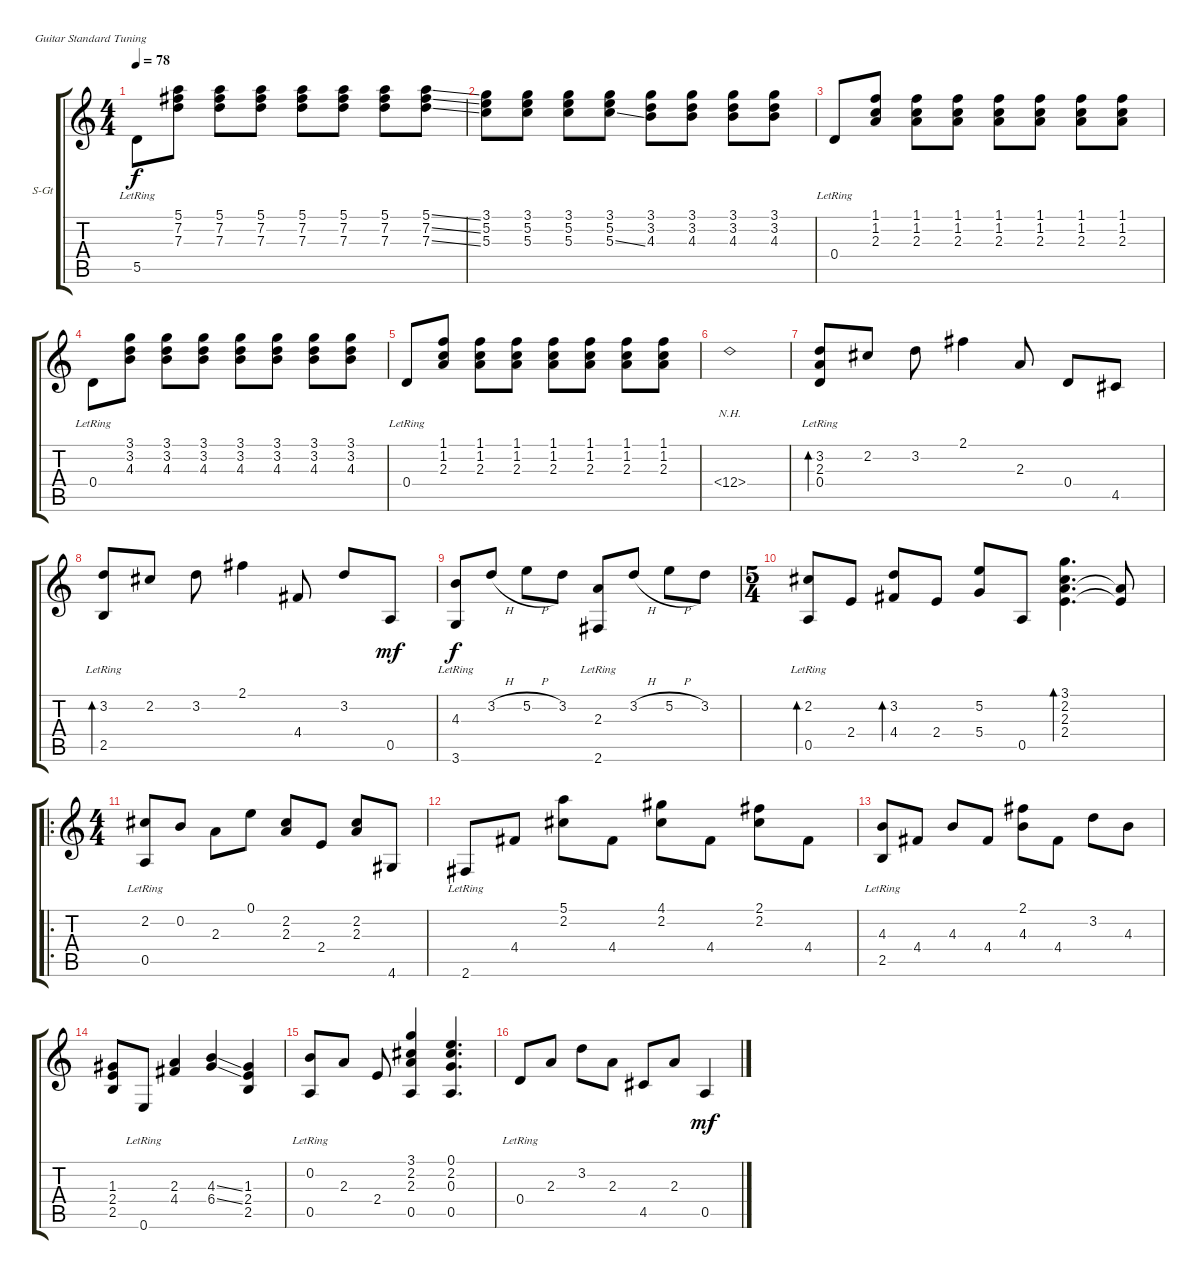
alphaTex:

\defaultSystemsLayout 4
\bracketExtendMode groupsimilarinstruments
\firstSystemTrackNameOrientation horizontal
\otherSystemsTrackNameOrientation horizontal
\track ("Steel Guitar" "S-Gt") {instrument acousticguitarsteel}
\staff {score tabs}
\tuning (E4 B3 G3 D3 A2 E2)
\ts (4 4)
\tempo 78
\clef g2
\ks c
5.5{lr}.8{dy f instrument acousticguitarsteel} (5.1 7.2 7.3).8 (5.1 7.2 7.3).8 (5.1 7.2 7.3).8 (5.1 7.2 7.3).8 (5.1 7.2 7.3).8 (5.1 7.2 7.3).8 (5.1{ss} 7.2{ss} 7.3{ss}).8 |
(3.1 5.2 5.3).8 (3.1 5.2 5.3).8 (3.1 5.2 5.3).8 (3.1 5.2 5.3{ss}).8 (3.1 3.2 4.3).8 (3.1 3.2 4.3).8 (3.1 3.2 4.3).8 (3.1 3.2 4.3).8 |
0.4{lr}.8 (1.1 1.2 2.3).8 (1.1 1.2 2.3).8 (1.1 1.2 2.3).8 (1.1 1.2 2.3).8 (1.1 1.2 2.3).8 (1.1 1.2 2.3).8 (1.1 1.2 2.3).8 |
0.4{lr}.8 (3.1 3.2 4.3).8 (3.1 3.2 4.3).8 (3.1 3.2 4.3).8 (3.1 3.2 4.3).8 (3.1 3.2 4.3).8 (3.1 3.2 4.3).8 (3.1 3.2 4.3).8 |
0.4{lr}.8 (1.1 1.2 2.3).8 (1.1 1.2 2.3).8 (1.1 1.2 2.3).8 (1.1 1.2 2.3).8 (1.1 1.2 2.3).8 (1.1 1.2 2.3).8 (1.1 1.2 2.3).8 |
12.4{nh}.1 |
(3.2 0.4{lr} 2.3).8{bd 480} 2.2.8 3.2.8 2.1.4 2.3.8 0.4.8 4.5.8 |
(3.2 2.5{lr}).8{bd 480} 2.2.8 3.2.8 2.1.4 4.4.8 3.2.8 0.5.8{dy mf} |
(4.3 3.6{lr}).8{dy f} 3.2{h}.8 5.2{h}.8 3.2.8 (2.3 2.6{lr}).8 3.2{h}.8 5.2{h}.8 3.2.8 |
\ts (5 4)
(2.2 0.5{lr}).8{bd 480} 2.4.8 (3.2 4.4).8{bd 60} 2.4.8 (5.2 5.4).8 0.5.8 (2.3 2.4 3.1 2.2).4{d bd 240} (2.3{t} 2.4{t}).8 |
\ro
\ts (4 4)
(2.2 0.5{lr}).8 0.2.8 2.3.8 0.1.8 (2.2 2.3).8 2.4.8 (2.2 2.3).8 4.6.8 |
2.6{lr}.8 4.4.8 (5.1 2.2).8 4.4.8 (4.1 2.2).8 4.4.8 (2.1 2.2).8 4.4.8 |
(4.3 2.5{lr}).8 4.4.8 4.3.8 4.4.8 (2.1 4.3).8 4.4.8 3.2.8 4.3.8 |
(1.3 2.4 2.5).8 0.6{lr}.8 (2.3 4.4).4 (4.3{ss} 6.4{ss}).4 (1.3 2.4 2.5).4 |
(0.2 0.5{lr}).8 2.3.8 2.4.8 (3.1 2.2 2.3 0.5).4 (0.1 2.2 0.3 0.5).4{d} |
0.4{lr}.8 2.3.8 3.2.8 2.3.8 4.5.8 2.3.8 0.5.4{dy mf}
